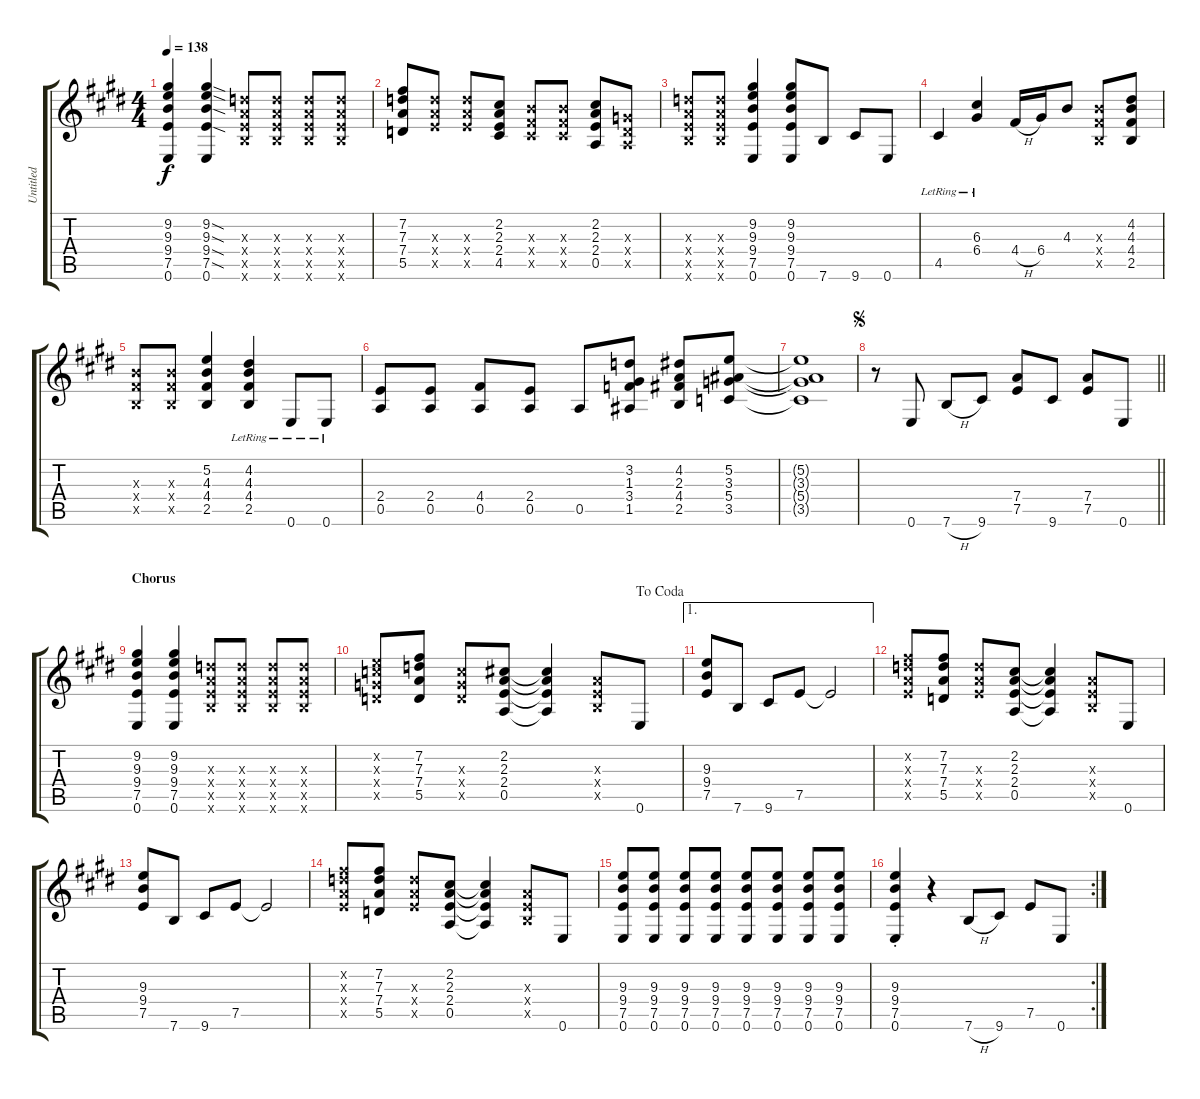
\track ("Untitled" "Untitled") {instrument overdrivenguitar}
\staff {score tabs}
\tuning (E4 B3 G3 D3 A2 E2) {hide}
\ts (4 4)
\tempo 138
\clef g2
\ks c#minor
(9.2 9.3 9.4 7.5 0.6).4{dy f} (9.2{sod} 9.3{sod} 9.4{sod} 7.5{sod} 0.6).4 (7.3{x} 7.4{x} 7.5{x} 7.6{x}).8 (7.3{x} 7.4{x} 7.5{x} 7.6{x}).8 (7.3{x} 7.4{x} 7.5{x} 7.6{x}).8 (7.3{x} 7.4{x} 7.5{x} 7.6{x}).8 |
(7.2 7.3 7.4 5.5).8 (7.3{x} 7.4{x} 7.5{x}).8 (7.3{x} 7.4{x} 7.5{x}).8 (2.2 2.3 2.4 4.5).8 (4.3{x} 4.4{x} 4.5{x}).8 (4.3{x} 4.4{x} 4.5{x}).8 (2.2 2.3 2.4 0.5).8 (0.3{x} 0.4{x} 0.5{x}).8 |
(7.3{x} 7.4{x} 7.5{x} 7.6{x}).8 (7.3{x} 7.4{x} 7.5{x} 7.6{x}).8 (9.2 9.3 9.4 7.5 0.6).4 (9.2 9.3 9.4 7.5 0.6).8 7.6.8 9.6.8 0.6.8 |
\ks e
4.5{lr}.4 (6.3{lr} 6.4{lr}).4 4.4{h}.16 6.4.16 4.3.8 (4.3{x} 4.4{x} 2.5{x}).8 (4.2 4.3 4.4 2.5).8 |
\ks c#minor
(4.3{x} 4.4{x} 2.5{x}).8 (4.3{x} 4.4{x} 2.5{x}).8 (5.2 4.3 4.4 2.5).4 (4.2{lr} 4.3{lr} 4.4{lr} 2.5{lr}).4 0.6{lr}.8 0.6{lr}.8 |
(2.4 0.5).8 (2.4 0.5).8 (4.4 0.5).8 (2.4 0.5).8 0.5.8 (3.2 1.3 3.4 1.5).8 (4.2 2.3 4.4 2.5).8 (5.2 3.3 5.4 3.5).8 |
\ks e
(5.2{t} 3.3{t} 5.4{t} 3.5{t}).1 |
\jump segno
\barLineRight lightlight
\ks c#minor
r.8 0.6.8 7.6{h}.8 9.6.8 (7.4 7.5).8 9.6.8 (7.4 7.5).8 0.6.8 |
\section ("" "Chorus")
(9.2 9.3 9.4 7.5 0.6).4 (9.2 9.3 9.4 7.5 0.6).4 (7.3{x} 7.4{x} 7.5{x} 7.6{x}).8 (7.3{x} 7.4{x} 7.5{x} 7.6{x}).8 (7.3{x} 7.4{x} 7.5{x} 7.6{x}).8 (7.3{x} 7.4{x} 7.5{x} 7.6{x}).8 |
\jump dacoda
(5.2{x} 5.3{x} 5.4{x} 5.5{x}).8 (7.2 7.3 7.4 5.5).8 (5.3{x} 5.4{x} 5.5{x}).8 (2.2 2.3 2.4 0.5).8 (2.2{t} 2.3{t} 2.4{t} 0.5{t}).4 (2.3{x} 2.4{x} 2.5{x}).8 0.6.8 |
\ae 1
\ks e
(9.3 9.4 7.5).8 7.6.8 9.6.8 7.5.8 7.5{t}.2 |
\ks c#minor
(7.2{x} 7.3{x} 7.4{x} 7.5{x}).8 (7.2 7.3 7.4 5.5).8 (7.3{x} 7.4{x} 7.5{x}).8 (2.2 2.3 2.4 0.5).8 (2.2{t} 2.3{t} 2.4{t} 0.5{t}).4 (2.3{x} 2.4{x} 2.5{x}).8 0.6.8 |
(9.3 9.4 7.5).8 7.6.8 9.6.8 7.5.8 7.5{t}.2 |
(7.2{x} 7.3{x} 7.4{x} 7.5{x}).8 (7.2 7.3 7.4 5.5).8 (7.3{x} 7.4{x} 7.5{x}).8 (2.2 2.3 2.4 0.5).8 (2.2{t} 2.3{t} 2.4{t} 0.5{t}).4 (2.3{x} 2.4{x} 2.5{x}).8 0.6.8 |
\ks e
(9.3 9.4 7.5 0.6).8 (9.3 9.4 7.5 0.6).8 (9.3 9.4 7.5 0.6).8 (9.3 9.4 7.5 0.6).8 (9.3 9.4 7.5 0.6).8 (9.3 9.4 7.5 0.6).8 (9.3 9.4 7.5 0.6).8 (9.3 9.4 7.5 0.6).8 |
\rc 2
\ks c#minor
(9.3{st} 9.4{st} 7.5{st} 0.6{st}).4 r.4 7.6{h}.8 9.6.8 7.5.8 0.6.8
